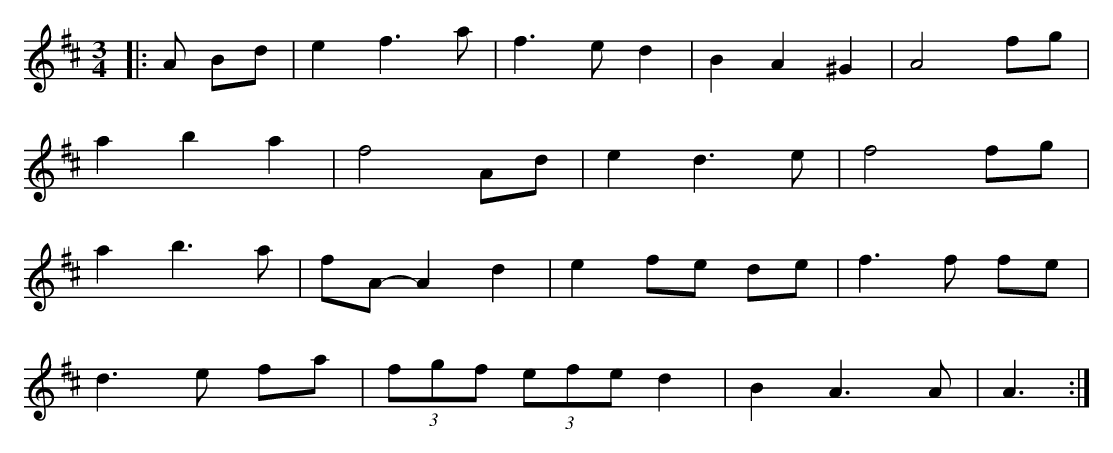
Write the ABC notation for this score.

X:1
M:3/4
K:Amix
|:A Bd|e2 f3 a|f3 e d2|B2 A2 ^G2|A4 fg|
a2 b2 a2|f4 Ad|e2 d3 e|f4 fg|
a2 b3 a|fA- A2 d2|e2 fe de|f3 f fe|
d3 e fa|(3fgf (3efe d2|B2 A3 A|A3:|
